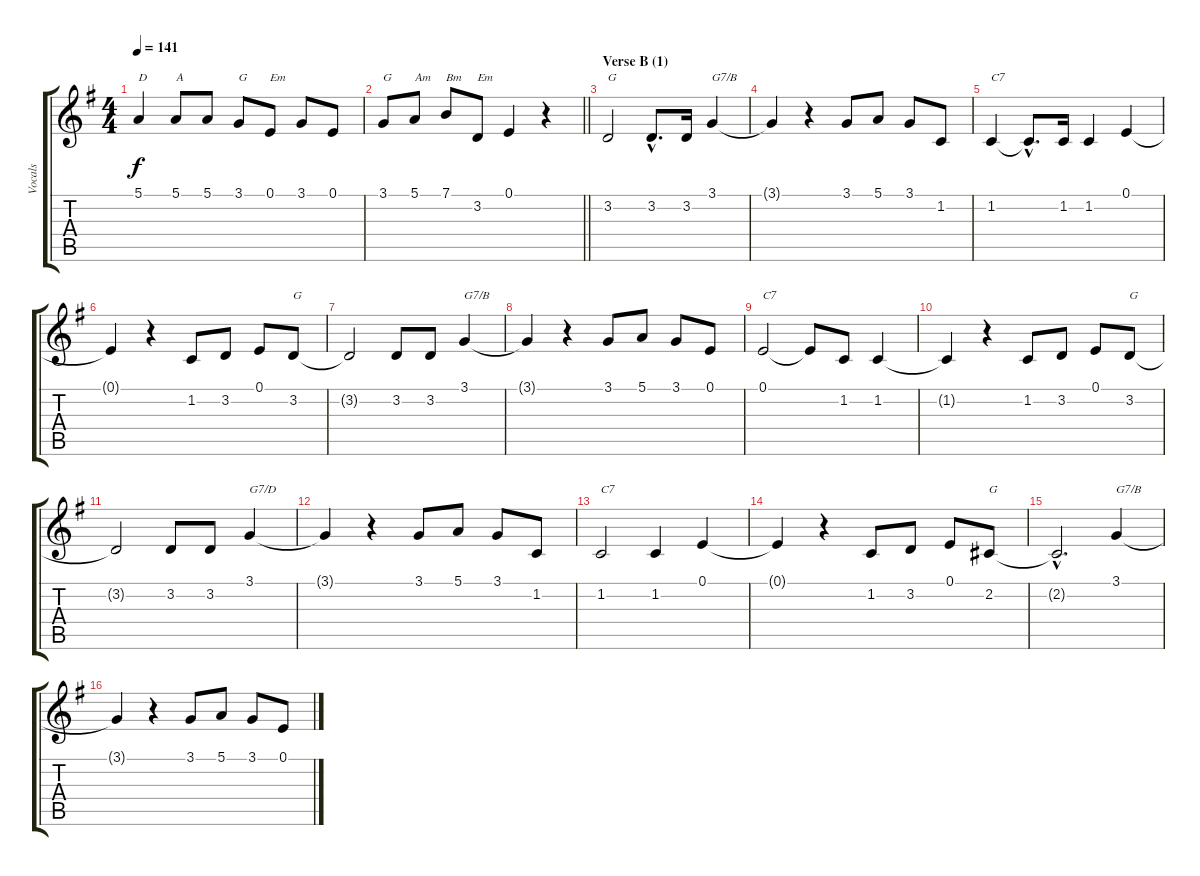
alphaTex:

\track ("Vocals" "Vocals") {instrument sopranosax}
\staff {score tabs}
\tuning (E4 B3 G3 D3 A2 E2) {hide}
\ts (4 4)
\tempo 141
\clef g2
\ks g
5.1.4{txt "D" dy f} 5.1.8{txt "A"} 5.1.8 3.1.8{txt "G"} 0.1.8{txt "Em"} 3.1.8 0.1.8 |
\barLineRight lightlight
3.1.8{txt "G"} 5.1.8{txt "Am"} 7.1.8{txt "Bm"} 3.2.8{txt "Em"} 0.1.4 r.4 |
\section ("" "Verse B (1)")
3.2.2{txt "G"} 3.2{hac}.8{d} 3.2.16 3.1.4{txt "G7/B"} |
3.1{t}.4 r.4 3.1.8 5.1.8 3.1.8 1.2.8 |
1.2.4{txt "C7"} 1.2{hac t}.8{d} 1.2.16 1.2.4 0.1.4 |
0.1{t}.4 r.4 1.2.8 3.2.8 0.1.8 3.2.8{txt "G"} |
3.2{t}.2 3.2.8 3.2.8 3.1.4{txt "G7/B"} |
3.1{t}.4 r.4 3.1.8 5.1.8 3.1.8 0.1.8 |
0.1.2{txt "C7"} 0.1{t}.8 1.2.8 1.2.4 |
1.2{t}.4 r.4 1.2.8 3.2.8 0.1.8 3.2.8{txt "G"} |
3.2{t}.2 3.2.8 3.2.8 3.1.4{txt "G7/D"} |
3.1{t}.4 r.4 3.1.8 5.1.8 3.1.8 1.2.8 |
1.2.2{txt "C7"} 1.2.4 0.1.4 |
0.1{t}.4 r.4 1.2.8 3.2.8 0.1.8 2.2.8{txt "G"} |
2.2{hac t}.2{d} 3.1.4{txt "G7/B"} |
3.1{t}.4 r.4 3.1.8 5.1.8 3.1.8 0.1.8
